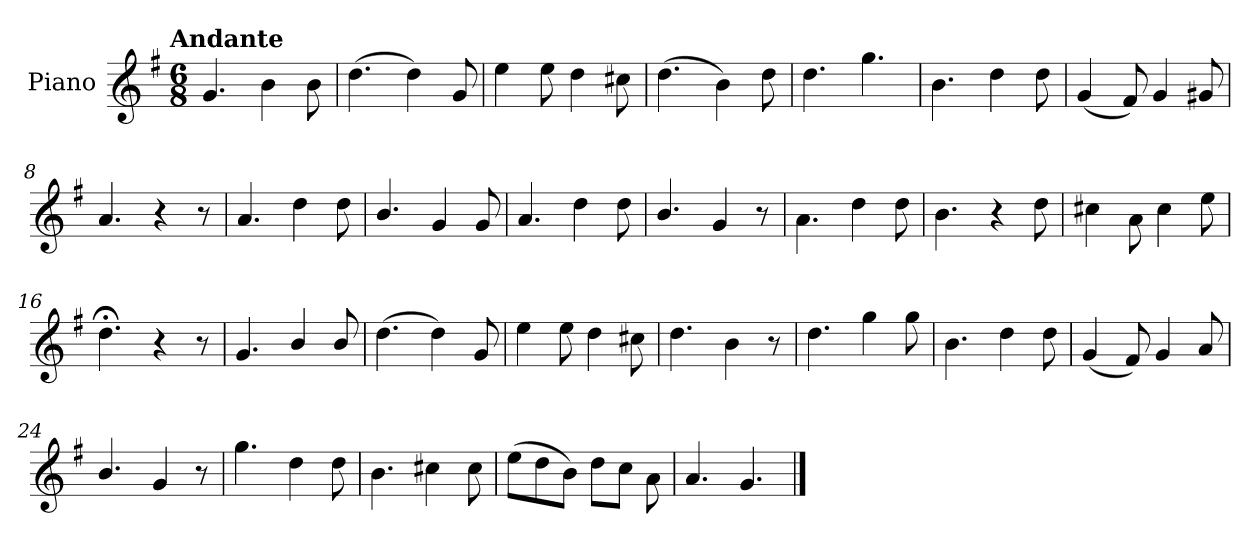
**kern
*part1
*staff1
*I"Piano
*I'Pno.
*clefG2
*k[f#]
!!LO:TX:omd:t=Andante
*M6/8
*MM91
=1
4.g/
4b\
8b\
=2
(>4.dd\
4dd\)
8g/
=3
4ee\
8ee\
4dd\
8cc#X\
=4
(>4.dd\
4b\)
8dd\
=5
4.dd\
4.gg\
=6
4.b\
4dd\
8dd\
!!LO:LB:g=z
=7
(<4g/
8f#/)
4g/
8g#X/
=8
4.a/
4r
8r
=9
4.a/
4dd\
8dd\
=10
4.b/
4g/
8g/
=11
4.a/
4dd\
8dd\
=12
4.b/
4g/
8r
=13
4.a\
4dd\
8dd\
=14
4.b\
4r
8dd\
!!LO:LB:g=z
=15
4cc#X\
8a\
4cc#\
8ee\
=16
4.dd;<\
4r
8r
=17
4.g/
4b/
8b/
=18
(>4.dd\
4dd\)
8g/
=19
4ee\
8ee\
4dd\
8cc#X\
=20
4.dd\
4b\
8r
=21
4.dd\
4gg\
8gg\
=22
4.b\
4dd\
8dd\
!!LO:LB:g=z
=23
(<4g/
8f#/)
4g/
8a/
=24
4.b/
4g/
8r
=25
4.gg\
4dd\
8dd\
=26
4.b\
4cc#X\
8cc#\
=27
(>8ee\L
8dd\
8b\J)
8dd\L
8cc\J
8a\
=28
4.a/
4.g/
==
*-
